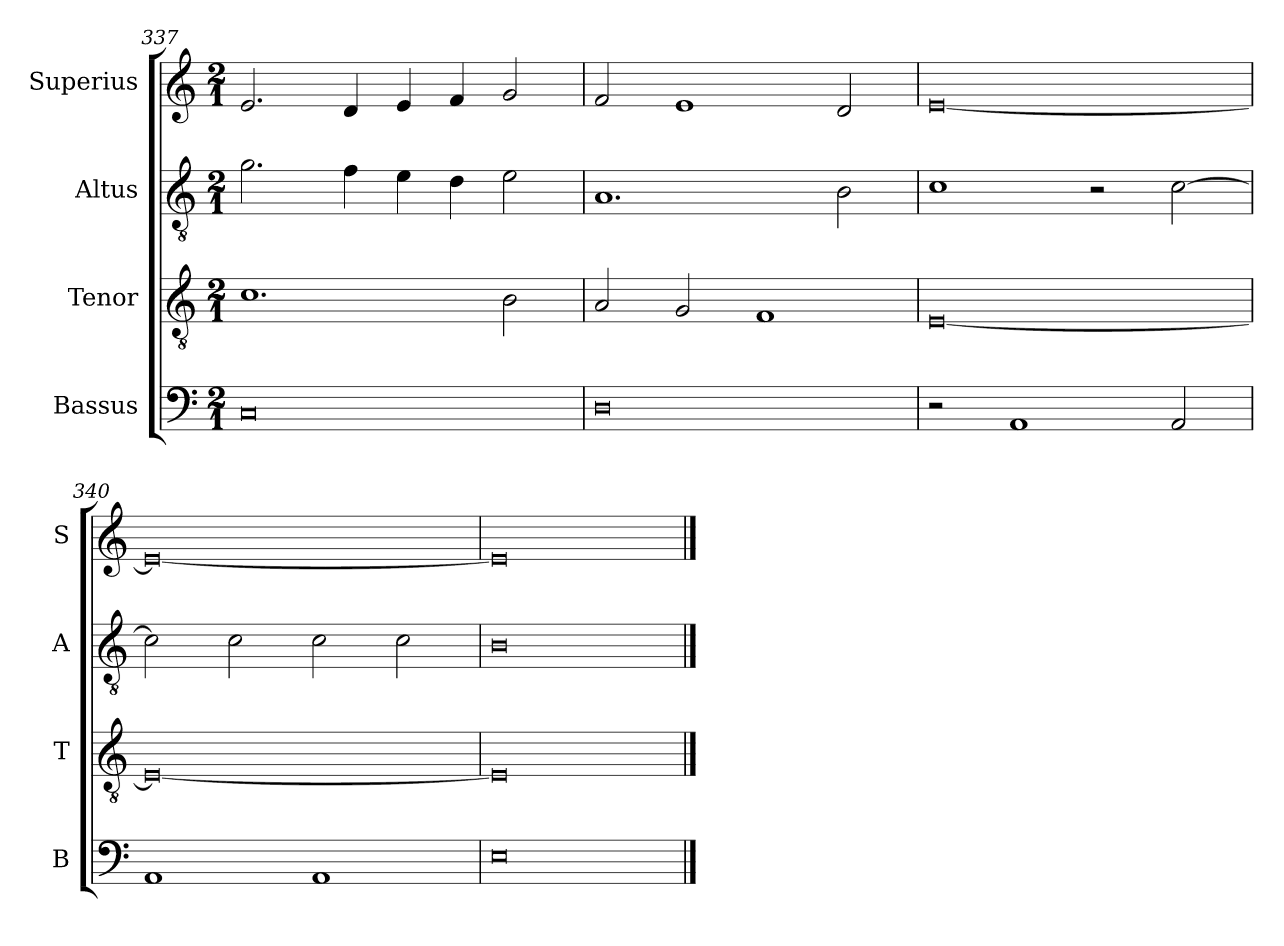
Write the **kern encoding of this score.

**kern	**kern	**kern	**kern
*part4	*part3	*part2	*part1
*staff4	*staff3	*staff2	*staff1
*I"Bassus	*I"Tenor	*I"Altus	*I"Superius
*I'B	*I'T	*I'A	*I'S
*clefF4	*clefGv2	*clefGv2	*clefG2
*k[]	*k[]	*k[]	*k[]
*M2/1	*M2/1	*M2/1	*M2/1
=337	=337	=337	=337
0C	1.c	2.g\	2.e/
.	.	4f\	4d/
.	.	4e\	4e/
.	.	4d\	4f/
.	2B\	2e\	2g/
=338	=338	=338	=338
0D	2A/	1.A	2f/
.	2G/	.	1e
.	1F	.	.
.	.	2B\	2d/
=339	=339	=339	=339
2r	[0E	1c	[0e
1AA	.	.	.
.	.	2r	.
2AA/	.	[2c\	.
=340	=340	=340	=340
1AA	0E_	2c\]	0e_
.	.	2c\	.
1AA	.	2c\	.
.	.	2c\	.
=341	=341	=341	=341
0E	0E]	0B	0e]
==	==	==	==
*-	*-	*-	*-
